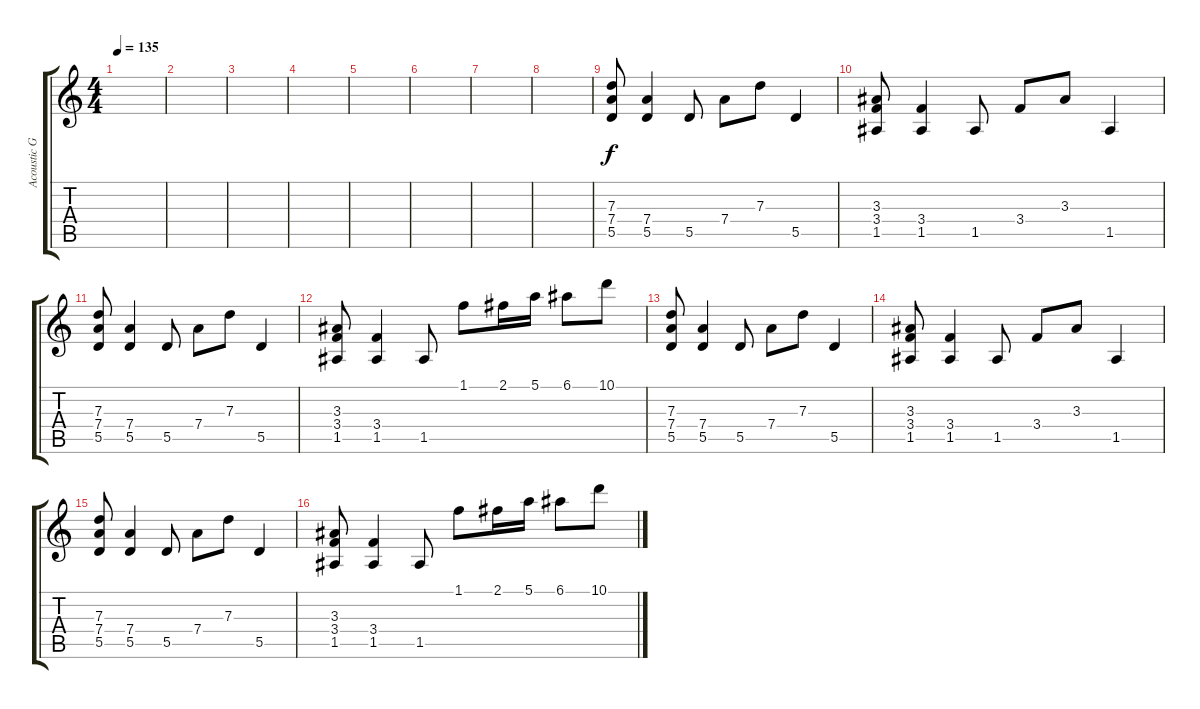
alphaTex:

\track ("Acoustic Guitar 2" "Acoustic G") {instrument acousticguitarsteel}
\staff {score tabs}
\tuning (E4 B3 G3 D3 A2 E2) {hide}
\ts (4 4)
\tempo 135
\clef g2
\ks c
|
|
|
|
|
|
|
|
(7.3 7.4 5.5).8 (7.4 5.5).4 5.5.8 7.4.8 7.3.8 5.5.4 |
(3.3 3.4 1.5).8 (3.4 1.5).4 1.5.8 3.4.8 3.3.8 1.5.4 |
(7.3 7.4 5.5).8 (7.4 5.5).4 5.5.8 7.4.8 7.3.8 5.5.4 |
(3.3 3.4 1.5).8 (3.4 1.5).4 1.5.8 1.1.8 2.1.16 5.1.16 6.1.8 10.1.8 |
(7.3 7.4 5.5).8 (7.4 5.5).4 5.5.8 7.4.8 7.3.8 5.5.4 |
(3.3 3.4 1.5).8 (3.4 1.5).4 1.5.8 3.4.8 3.3.8 1.5.4 |
(7.3 7.4 5.5).8 (7.4 5.5).4 5.5.8 7.4.8 7.3.8 5.5.4 |
(3.3 3.4 1.5).8 (3.4 1.5).4 1.5.8 1.1.8 2.1.16 5.1.16 6.1.8 10.1.8
